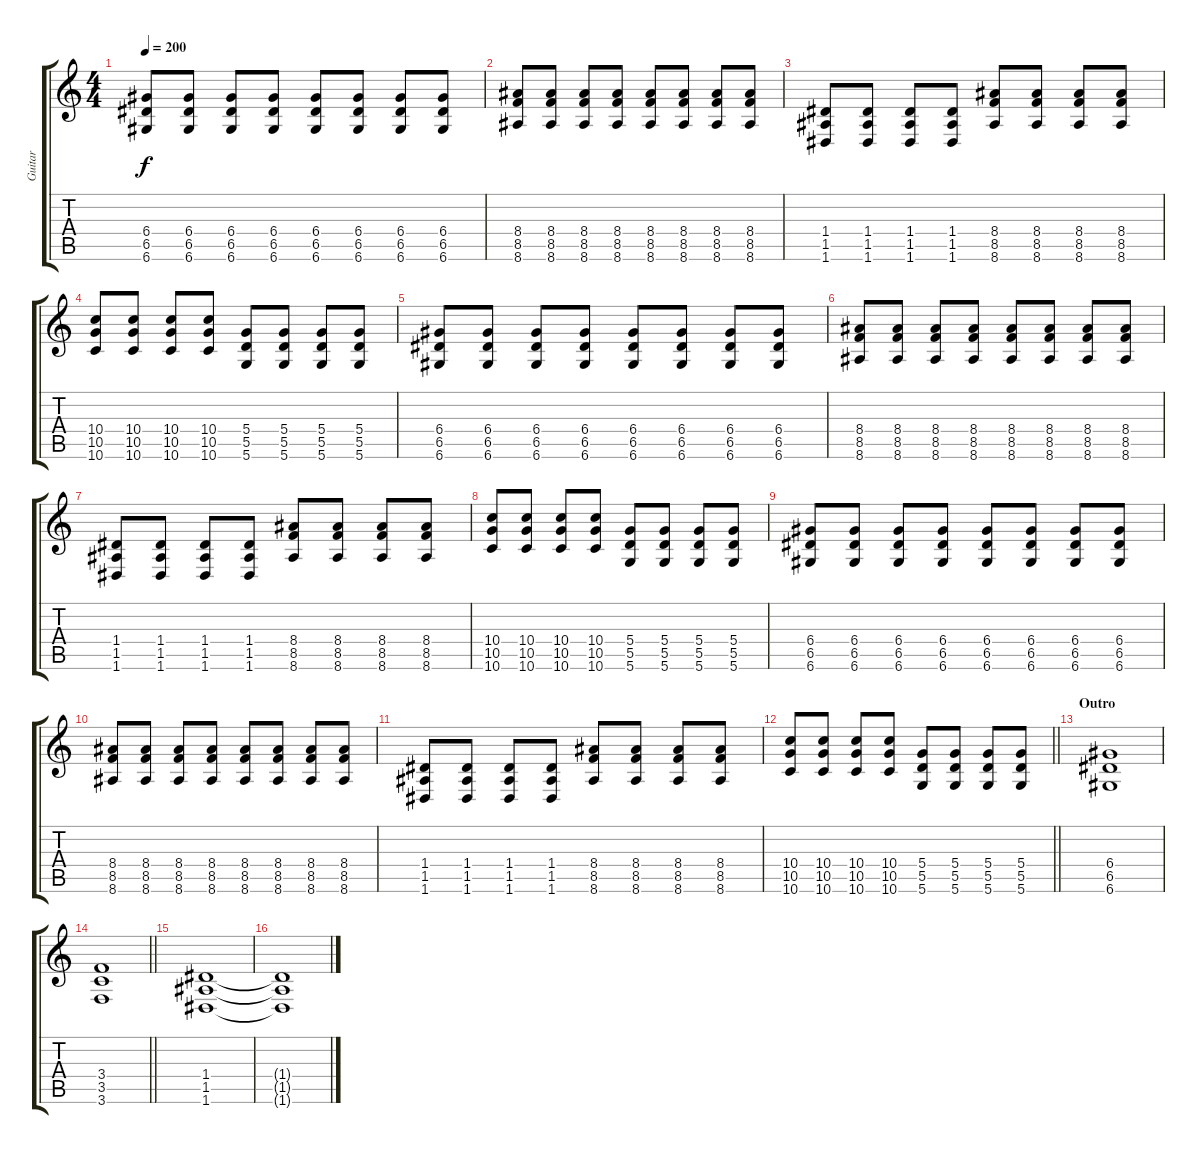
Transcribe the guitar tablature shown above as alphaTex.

\track ("Guitar" "Guitar") {instrument distortionguitar}
\staff {score tabs}
\tuning (E4 B3 G3 D3 A2 D2) {hide}
\ts (4 4)
\tempo 200
\clef g2
\ks c
(6.4 6.5 6.6).8{dy f} (6.4 6.5 6.6).8 (6.4 6.5 6.6).8 (6.4 6.5 6.6).8 (6.4 6.5 6.6).8 (6.4 6.5 6.6).8 (6.4 6.5 6.6).8 (6.4 6.5 6.6).8 |
(8.4 8.5 8.6).8 (8.4 8.5 8.6).8 (8.4 8.5 8.6).8 (8.4 8.5 8.6).8 (8.4 8.5 8.6).8 (8.4 8.5 8.6).8 (8.4 8.5 8.6).8 (8.4 8.5 8.6).8 |
(1.4 1.5 1.6).8 (1.4 1.5 1.6).8 (1.4 1.5 1.6).8 (1.4 1.5 1.6).8 (8.4 8.5 8.6).8 (8.4 8.5 8.6).8 (8.4 8.5 8.6).8 (8.4 8.5 8.6).8 |
(10.4 10.5 10.6).8 (10.4 10.5 10.6).8 (10.4 10.5 10.6).8 (10.4 10.5 10.6).8 (5.4 5.5 5.6).8 (5.4 5.5 5.6).8 (5.4 5.5 5.6).8 (5.4 5.5 5.6).8 |
(6.4 6.5 6.6).8 (6.4 6.5 6.6).8 (6.4 6.5 6.6).8 (6.4 6.5 6.6).8 (6.4 6.5 6.6).8 (6.4 6.5 6.6).8 (6.4 6.5 6.6).8 (6.4 6.5 6.6).8 |
(8.4 8.5 8.6).8 (8.4 8.5 8.6).8 (8.4 8.5 8.6).8 (8.4 8.5 8.6).8 (8.4 8.5 8.6).8 (8.4 8.5 8.6).8 (8.4 8.5 8.6).8 (8.4 8.5 8.6).8 |
(1.4 1.5 1.6).8 (1.4 1.5 1.6).8 (1.4 1.5 1.6).8 (1.4 1.5 1.6).8 (8.4 8.5 8.6).8 (8.4 8.5 8.6).8 (8.4 8.5 8.6).8 (8.4 8.5 8.6).8 |
(10.4 10.5 10.6).8 (10.4 10.5 10.6).8 (10.4 10.5 10.6).8 (10.4 10.5 10.6).8 (5.4 5.5 5.6).8 (5.4 5.5 5.6).8 (5.4 5.5 5.6).8 (5.4 5.5 5.6).8 |
(6.4 6.5 6.6).8 (6.4 6.5 6.6).8 (6.4 6.5 6.6).8 (6.4 6.5 6.6).8 (6.4 6.5 6.6).8 (6.4 6.5 6.6).8 (6.4 6.5 6.6).8 (6.4 6.5 6.6).8 |
(8.4 8.5 8.6).8 (8.4 8.5 8.6).8 (8.4 8.5 8.6).8 (8.4 8.5 8.6).8 (8.4 8.5 8.6).8 (8.4 8.5 8.6).8 (8.4 8.5 8.6).8 (8.4 8.5 8.6).8 |
(1.4 1.5 1.6).8 (1.4 1.5 1.6).8 (1.4 1.5 1.6).8 (1.4 1.5 1.6).8 (8.4 8.5 8.6).8 (8.4 8.5 8.6).8 (8.4 8.5 8.6).8 (8.4 8.5 8.6).8 |
\barLineRight lightlight
(10.4 10.5 10.6).8 (10.4 10.5 10.6).8 (10.4 10.5 10.6).8 (10.4 10.5 10.6).8 (5.4 5.5 5.6).8 (5.4 5.5 5.6).8 (5.4 5.5 5.6).8 (5.4 5.5 5.6).8 |
\section ("" "Outro")
(6.4 6.5 6.6).1{volume 10 balance 6} |
\barLineRight lightlight
(3.4 3.5 3.6).1 |
(1.4 1.5 1.6).1 |
(1.4{t} 1.5{t} 1.6{t}).1
